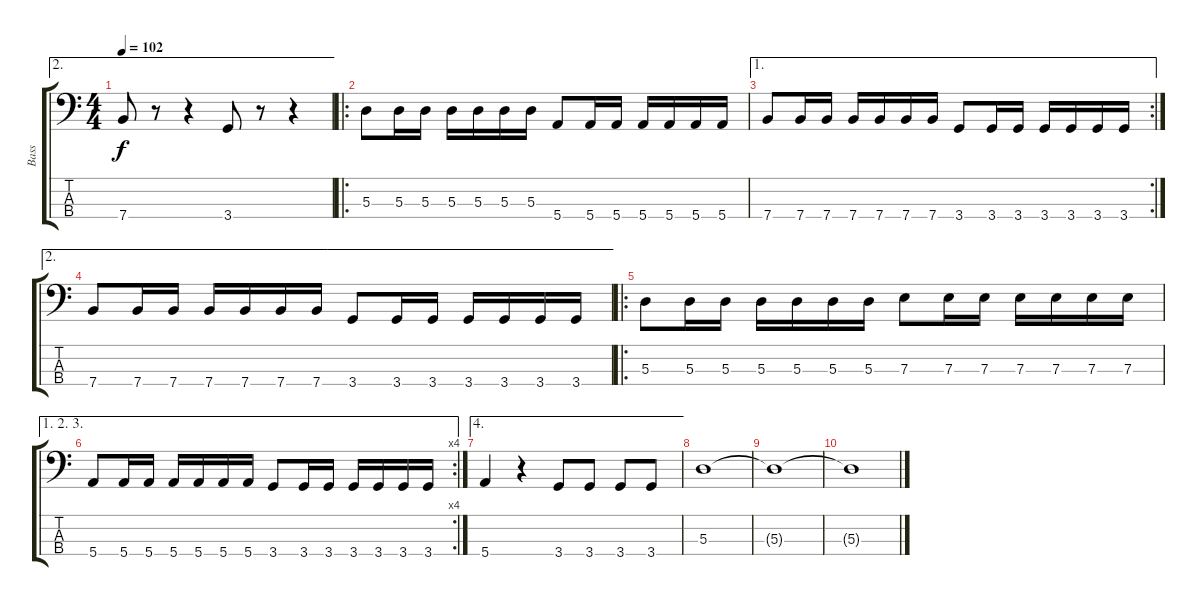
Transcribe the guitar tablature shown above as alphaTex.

\track ("Bass" "Bass") {instrument slapbass2}
\staff {score tabs}
\tuning (G2 D2 A1 E1) {hide}
\ae 2
\ts (4 4)
\tempo 102
\clef f4
\ks c
7.4.8{dy f} r.8 r.4 3.4.8 r.8 r.4 |
\ro
5.3.8 5.3.16 5.3.16 5.3.16 5.3.16 5.3.16 5.3.16 5.4.8 5.4.16 5.4.16 5.4.16 5.4.16 5.4.16 5.4.16 |
\ae 1
\rc 2
7.4.8 7.4.16 7.4.16 7.4.16 7.4.16 7.4.16 7.4.16 3.4.8 3.4.16 3.4.16 3.4.16 3.4.16 3.4.16 3.4.16 |
\ae 2
7.4.8 7.4.16 7.4.16 7.4.16 7.4.16 7.4.16 7.4.16 3.4.8 3.4.16 3.4.16 3.4.16 3.4.16 3.4.16 3.4.16 |
\ro
5.3.8 5.3.16 5.3.16 5.3.16 5.3.16 5.3.16 5.3.16 7.3.8 7.3.16 7.3.16 7.3.16 7.3.16 7.3.16 7.3.16 |
\ae (1 2 3)
\rc 4
5.4.8 5.4.16 5.4.16 5.4.16 5.4.16 5.4.16 5.4.16 3.4.8 3.4.16 3.4.16 3.4.16 3.4.16 3.4.16 3.4.16 |
\ae 4
5.4.4 r.4 3.4.8 3.4.8 3.4.8 3.4.8 |
5.3.1 |
5.3{t}.1 |
5.3{t}.1
